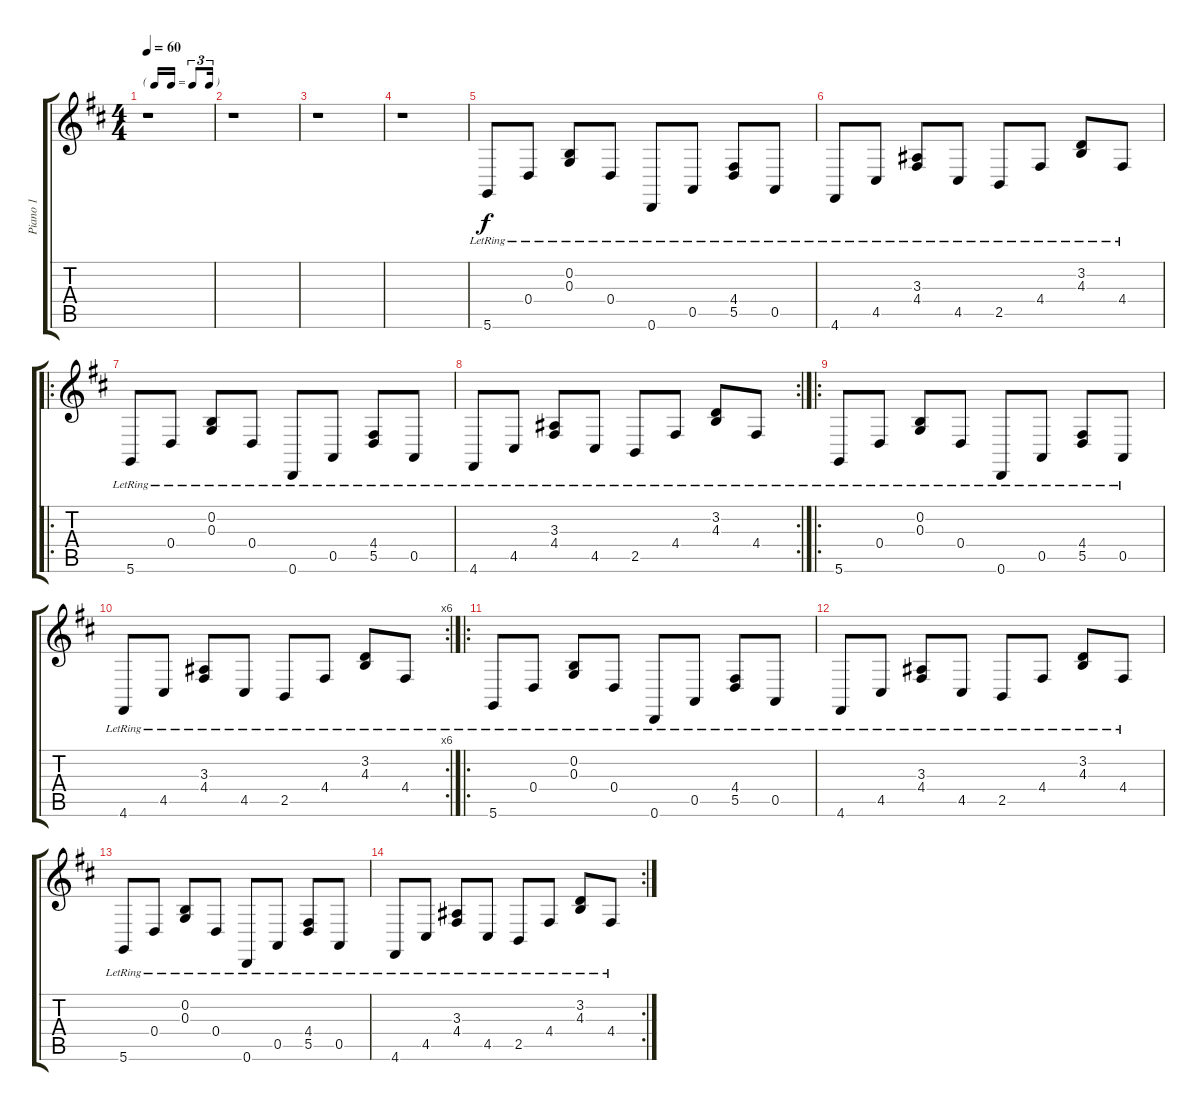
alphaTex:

\track ("Piano 1" "Piano 1") {instrument acousticgrandpiano}
\staff {score tabs}
\tuning (E4 B3 G3 D3 A2 D2) {hide}
\ts (4 4)
\tf triplet16th
\tempo 60
\clef g2
\ks d
r.1{dy f} |
r.1 |
r.1 |
r.1 |
5.6{lr}.8 0.4{lr}.8 (0.2{lr} 0.3{lr}).8 0.4{lr}.8 0.6{lr}.8 0.5{lr}.8 (4.4{lr} 5.5{lr}).8 0.5{lr}.8 |
4.6{lr}.8 4.5{lr}.8 (3.3{lr} 4.4{lr}).8 4.5{lr}.8 2.5{lr}.8 4.4{lr}.8 (3.2{lr} 4.3{lr}).8 4.4{lr}.8 |
\ro
5.6{lr}.8 0.4{lr}.8 (0.2{lr} 0.3{lr}).8 0.4{lr}.8 0.6{lr}.8 0.5{lr}.8 (4.4{lr} 5.5{lr}).8 0.5{lr}.8 |
\rc 2
4.6{lr}.8 4.5{lr}.8 (3.3{lr} 4.4{lr}).8 4.5{lr}.8 2.5{lr}.8 4.4{lr}.8 (3.2{lr} 4.3{lr}).8 4.4{lr}.8 |
\ro
5.6{lr}.8 0.4{lr}.8 (0.2{lr} 0.3{lr}).8 0.4{lr}.8 0.6{lr}.8 0.5{lr}.8 (4.4{lr} 5.5{lr}).8 0.5{lr}.8 |
\rc 6
4.6{lr}.8 4.5{lr}.8 (3.3{lr} 4.4{lr}).8 4.5{lr}.8 2.5{lr}.8 4.4{lr}.8 (3.2{lr} 4.3{lr}).8 4.4{lr}.8 |
\ro
5.6{lr}.8 0.4{lr}.8 (0.2{lr} 0.3{lr}).8 0.4{lr}.8 0.6{lr}.8 0.5{lr}.8 (4.4{lr} 5.5{lr}).8 0.5{lr}.8 |
4.6{lr}.8 4.5{lr}.8 (3.3{lr} 4.4{lr}).8 4.5{lr}.8 2.5{lr}.8 4.4{lr}.8 (3.2{lr} 4.3{lr}).8 4.4{lr}.8 |
5.6{lr}.8 0.4{lr}.8 (0.2{lr} 0.3{lr}).8 0.4{lr}.8 0.6{lr}.8 0.5{lr}.8 (4.4{lr} 5.5{lr}).8 0.5{lr}.8 |
\rc 2
4.6{lr}.8 4.5{lr}.8 (3.3{lr} 4.4{lr}).8 4.5{lr}.8 2.5{lr}.8 4.4{lr}.8 (3.2{lr} 4.3{lr}).8 4.4{lr}.8
